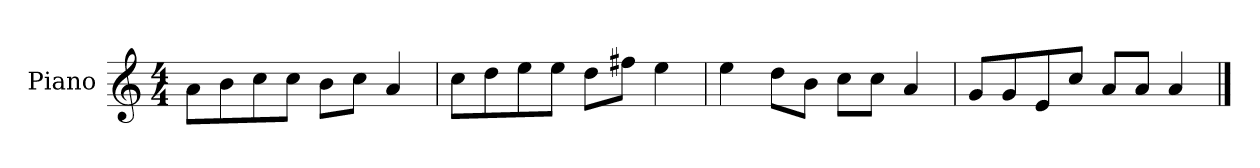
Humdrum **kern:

**kern
*part1
*staff1
*I"Piano
*I'P-no
*clefG2
*k[]
*M4/4
*MM90
=1
8a\L
8b\
8cc\
8cc\J
8b\L
8cc\J
4a/
=2
8cc\L
8dd\
8ee\
8ee\J
8dd\L
8ff#X\J
4ee\
=3
4ee\
8dd\L
8b\J
8cc\L
8cc\J
4a/
=4
8g/L
8g/
8e/
8cc/J
8a/L
8a/J
4a/
==
*-
